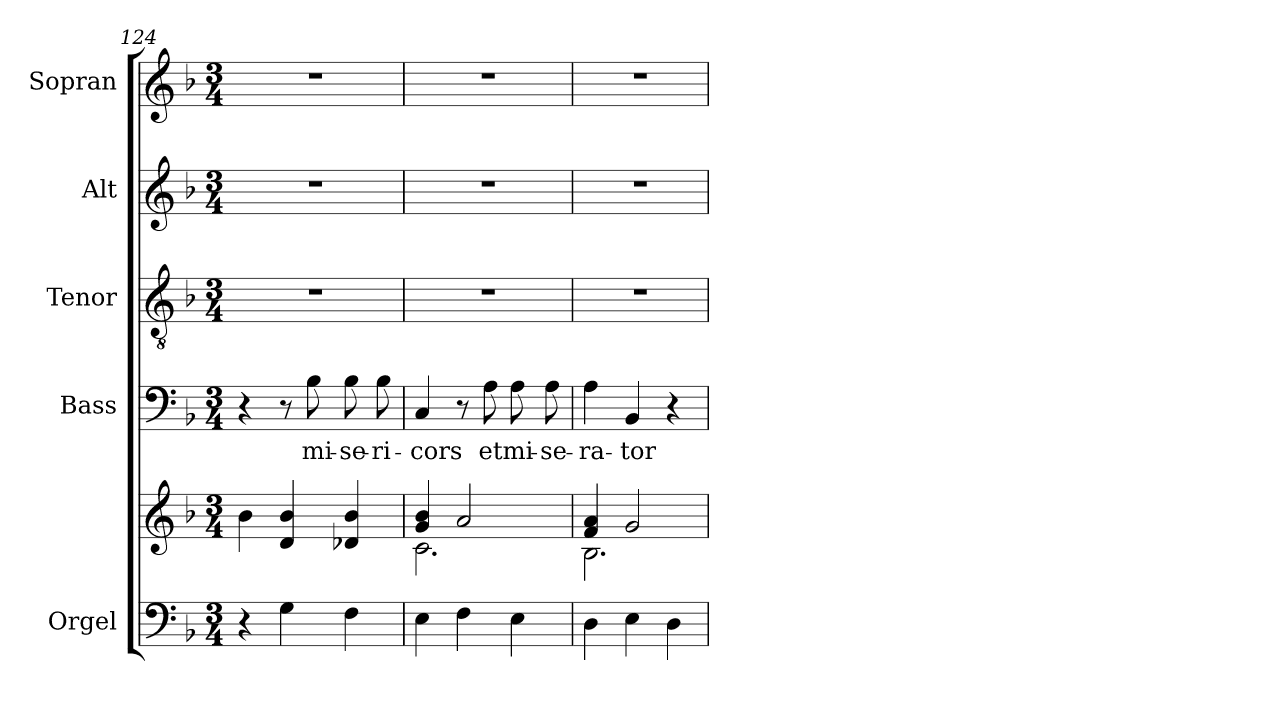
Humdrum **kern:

**kern	**kern	**kern	**text	**kern	**kern	**kern
*part5	*part5	*part4	*part4	*part3	*part2	*part1
*staff6	*staff5	*staff4	*staff4	*staff3	*staff2	*staff1
*I"Orgel	*	*I"Bass	*	*I"Tenor	*I"Alt	*I"Sopran
*I'Org.	*	*I'B.	*	*I'T.	*I'A.	*I'S.
*clefF4	*clefG2	*clefF4	*	*clefGv2	*clefG2	*clefG2
*k[b-]	*k[b-]	*k[b-]	*	*k[b-]	*k[b-]	*k[b-]
*F:	*F:	*F:	*	*F:	*F:	*F:
*M3/4	*M3/4	*M3/4	*	*M3/4	*M3/4	*M3/4
=124	=124	=124	=124	=124	=124	=124
4r	4b-\	4r	.	2.r	2.r	2.r
4G\	4d/ 4b-/	8r	.	.	.	.
!	!	!	!LO:LY:b	!	!	!
.	.	8B-\	mi-	.	.	.
!	!	!	!LO:LY:b	!	!	!
4F\	4d-X/ 4b-/	8B-\	-se-	.	.	.
!	!	!	!LO:LY:b	!	!	!
.	.	8B-\	-ri-	.	.	.
=125	=125	=125	=125	=125	=125	=125
*	*^	*	*	*	*	*
!	!	!	!	!LO:LY:b	!	!	!
4E\	4g/ 4b-/	2.c\	4C/	-cors	2.r	2.r	2.r
4F\	2a/	.	8r	.	.	.	.
!	!	!	!	!LO:LY:b	!	!	!
.	.	.	8A\	et	.	.	.
!	!	!	!	!LO:LY:b	!	!	!
4E\	.	.	8A\	mi-	.	.	.
!	!	!	!	!LO:LY:b	!	!	!
.	.	.	8A\	-se-	.	.	.
=126	=126	=126	=126	=126	=126	=126	=126
!	!	!	!	!LO:LY:b	!	!	!
4D\	4f/ 4a/	2.B-\	4A\	-ra-	2.r	2.r	2.r
!	!	!	!	!LO:LY:b	!	!	!
4E\	2g/	.	4BB-/	-tor	.	.	.
4D\	.	.	4r	.	.	.	.
*	*v	*v	*	*	*	*	*
=	=	=	=	=	=	=
*-	*-	*-	*-	*-	*-	*-
